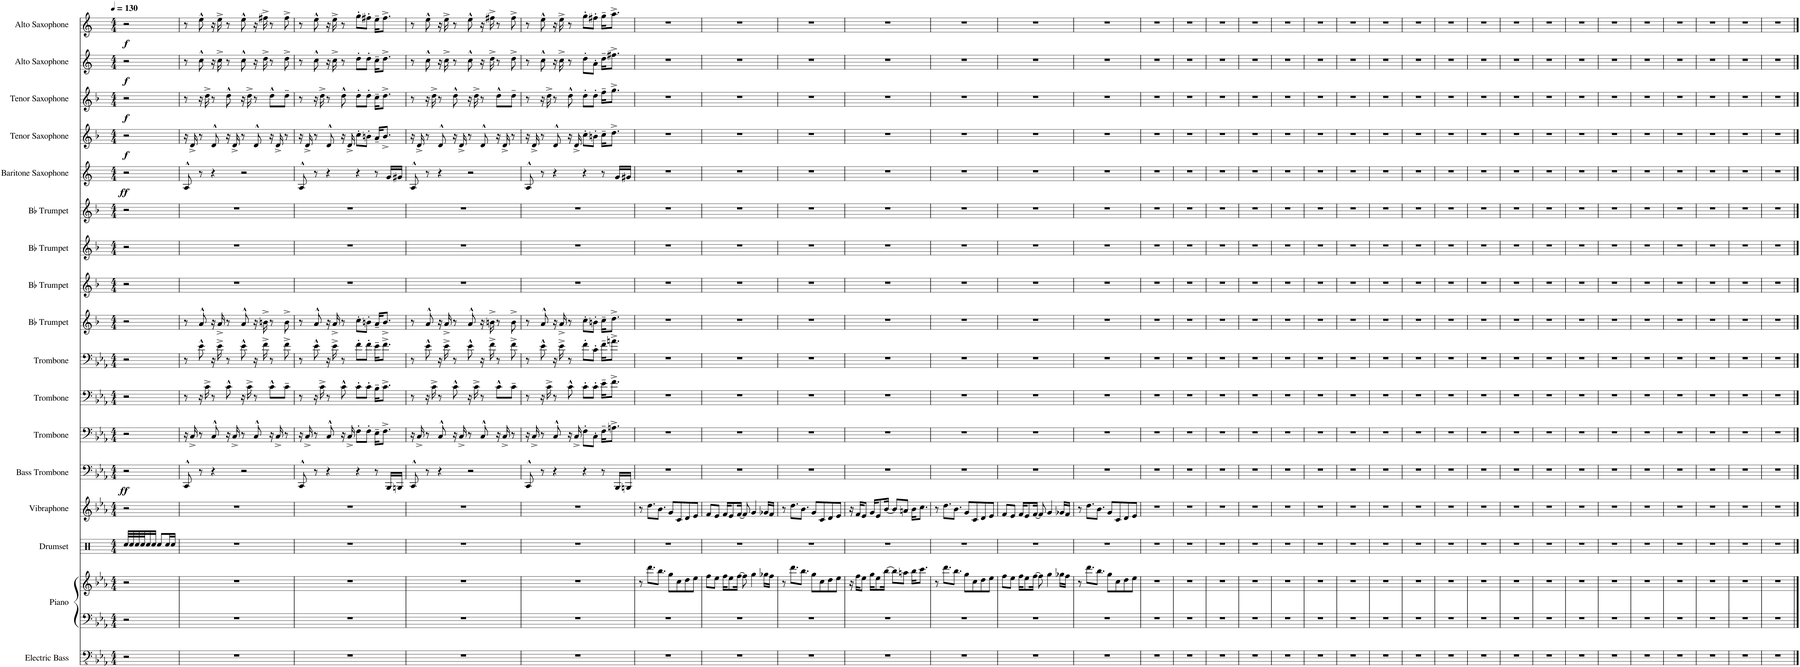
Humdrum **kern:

**kern	**kern	**kern	**kern	**kern	**kern	**dynam	**kern	**kern	**kern	**kern	**kern	**kern	**kern	**kern	**dynam	**kern	**dynam	**kern	**dynam	**kern	**dynam	**kern	**dynam
*part17	*part16	*part16	*part15	*part14	*part13	*part13	*part12	*part11	*part10	*part9	*part8	*part7	*part6	*part5	*part5	*part4	*part4	*part3	*part3	*part2	*part2	*part1	*part1
*staff18	*staff17	*staff16	*staff15	*staff14	*staff13	*staff13	*staff12	*staff11	*staff10	*staff9	*staff8	*staff7	*staff6	*staff5	*staff5	*staff4	*staff4	*staff3	*staff3	*staff2	*staff2	*staff1	*staff1
*I"Electric Bass	*I"Piano	*	*I"Drumset	*I"Vibraphone	*I"Bass Trombone	*	*I"Trombone	*I"Trombone	*I"Trombone	*I"Bb Trumpet	*I"Bb Trumpet	*I"Bb Trumpet	*I"Bb Trumpet	*I"Baritone Saxophone	*	*I"Tenor Saxophone	*	*I"Tenor Saxophone	*	*I"Alto Saxophone	*	*I"Alto Saxophone	*
*I'El. B.	*I'Pno.	*	*I'Drs.	*I'Vib.	*I'B. Tbn.	*	*I'Tbn.	*I'Tbn.	*I'Tbn.	*I'Bb Tpt.	*I'Bb Tpt.	*I'Bb Tpt.	*I'Bb Tpt.	*I'Bar. Sax.	*	*I'T. Sax.	*	*I'T. Sax.	*	*I'A. Sax.	*	*I'A. Sax.	*
*clefFv4	*clefF4	*clefG2	*clefX	*clefG2	*clefF4	*	*clefF4	*clefF4	*clefF4	*clefG2	*clefG2	*clefG2	*clefG2	*clefG2	*	*clefG2	*	*clefG2	*	*clefG2	*	*clefG2	*
*	*	*	*	*	*	*	*	*	*	*Trd1c2	*Trd1c2	*Trd1c2	*Trd1c2	*Trd12c21	*	*Trd8c14	*	*Trd8c14	*	*Trd5c9	*	*Trd5c9	*
*k[b-e-a-]	*k[b-e-a-]	*k[b-e-a-]	*k[]	*k[b-e-a-]	*k[b-e-a-]	*	*k[b-e-a-]	*k[b-e-a-]	*k[b-e-a-]	*k[b-]	*k[b-]	*k[b-]	*k[b-]	*k[]	*	*k[b-]	*	*k[b-]	*	*k[]	*	*k[]	*
*M4/4	*M4/4	*M4/4	*M4/4	*M4/4	*M4/4	*	*M4/4	*M4/4	*M4/4	*M4/4	*M4/4	*M4/4	*M4/4	*M4/4	*	*M4/4	*	*M4/4	*	*M4/4	*	*M4/4	*
*MM130	*MM130	*MM130	*MM130	*MM130	*MM130	*	*MM130	*MM130	*MM130	*MM130	*MM130	*MM130	*MM130	*MM130	*	*MM130	*	*MM130	*	*MM130	*	*MM130	*
=1	=1	=1	=1	=1	=1	=1	=1	=1	=1	=1	=1	=1	=1	=1	=1	=1	=1	=1	=1	=1	=1	=1	=1
!	!	!	!	!	!	!LO:DY:b	!	!	!	!	!	!	!	!	!LO:DY:b	!	!LO:DY:b	!	!LO:DY:b	!	!LO:DY:b	!	!LO:DY:b
2r	2r	2r	32Rcc/LLL	2r	2r	ff	2r	2r	2r	2r	2r	2r	2r	2r	ff	2r	f	2r	f	2r	f	2r	f
.	.	.	32Rcc/	.	.	.	.	.	.	.	.	.	.	.	.	.	.	.	.	.	.	.	.
.	.	.	32Rcc/	.	.	.	.	.	.	.	.	.	.	.	.	.	.	.	.	.	.	.	.
.	.	.	32Rcc/J	.	.	.	.	.	.	.	.	.	.	.	.	.	.	.	.	.	.	.	.
.	.	.	16Rcc/	.	.	.	.	.	.	.	.	.	.	.	.	.	.	.	.	.	.	.	.
.	.	.	16Rcc/JJ	.	.	.	.	.	.	.	.	.	.	.	.	.	.	.	.	.	.	.	.
.	.	.	8Rcc/L	.	.	.	.	.	.	.	.	.	.	.	.	.	.	.	.	.	.	.	.
.	.	.	16Rcc/L	.	.	.	.	.	.	.	.	.	.	.	.	.	.	.	.	.	.	.	.
.	.	.	16Rcc/JJ	.	.	.	.	.	.	.	.	.	.	.	.	.	.	.	.	.	.	.	.
=2	=2	=2	=2	=2	=2	=2	=2	=2	=2	=2	=2	=2	=2	=2	=2	=2	=2	=2	=2	=2	=2	=2	=2
1r	1r	1r	1r	1r	8CC^^/	.	16r	8r	8r	8r	1r	1r	1r	8A^^/	.	16r	.	8r	.	8r	.	8r	.
.	.	.	.	.	.	.	16C^/	.	.	.	.	.	.	.	.	16d^/	.	.	.	.	.	.	.
.	.	.	.	.	8r	.	8r	16r	8e-^^\	8a^^/	.	.	.	8r	.	8r	.	16r	.	8cc^^\	.	8ee^^\	.
.	.	.	.	.	.	.	.	16c^\	.	.	.	.	.	.	.	.	.	16dd^\	.	.	.	.	.
.	.	.	.	.	4r	.	8C^^/	8r	16r	16r	.	.	.	4r	.	8d^^/	.	8r	.	16r	.	16r	.
.	.	.	.	.	.	.	.	.	16e-^\	16a^/	.	.	.	.	.	.	.	.	.	16cc^\	.	16ee^\	.
.	.	.	.	.	.	.	16r	8c^^\	8r	8r	.	.	.	.	.	16r	.	8dd^^\	.	8r	.	8r	.
.	.	.	.	.	.	.	16C^/	.	.	.	.	.	.	.	.	16d^/	.	.	.	.	.	.	.
.	.	.	.	.	2r	.	8r	16r	8e-^^\	8a^^/	.	.	.	2r	.	8r	.	16r	.	8cc^^\	.	8ee^^\	.
.	.	.	.	.	.	.	.	16c^\	.	.	.	.	.	.	.	.	.	16dd^\	.	.	.	.	.
.	.	.	.	.	.	.	8C^^/	8r	16r	16r	.	.	.	.	.	8d^^/	.	8r	.	16r	.	16r	.
.	.	.	.	.	.	.	.	.	16f^\	16bn^\	.	.	.	.	.	.	.	.	.	16dd^\	.	16ff#X^\	.
.	.	.	.	.	.	.	16r	8c^^\L	8r	8r	.	.	.	.	.	16r	.	8dd^^\L	.	8r	.	8r	.
.	.	.	.	.	.	.	16C^/	.	.	.	.	.	.	.	.	16d^/	.	.	.	.	.	.	.
.	.	.	.	.	.	.	8r	8c~\J	8f^\	8b^\	.	.	.	.	.	8r	.	8dd~\J	.	8dd^\	.	8ff#^\	.
=3	=3	=3	=3	=3	=3	=3	=3	=3	=3	=3	=3	=3	=3	=3	=3	=3	=3	=3	=3	=3	=3	=3	=3
1r	1r	1r	1r	1r	8CC^^/	.	16r	8r	8r	8r	1r	1r	1r	8A^^/	.	16r	.	8r	.	8r	.	8r	.
.	.	.	.	.	.	.	16C^/	.	.	.	.	.	.	.	.	16d^/	.	.	.	.	.	.	.
.	.	.	.	.	8r	.	8r	16r	8e-^^\	8a^^/	.	.	.	8r	.	8r	.	16r	.	8cc^^\	.	8ee^^\	.
.	.	.	.	.	.	.	.	16c^\	.	.	.	.	.	.	.	.	.	16dd^\	.	.	.	.	.
.	.	.	.	.	4r	.	8C^^/	8r	16r	16r	.	.	.	4r	.	8d^^/	.	8r	.	16r	.	16r	.
.	.	.	.	.	.	.	.	.	16e-^\	16a^/	.	.	.	.	.	.	.	.	.	16cc^\	.	16ee^\	.
.	.	.	.	.	.	.	16r	8c^^\	8r	8r	.	.	.	.	.	16r	.	8dd^^\	.	8r	.	8r	.
.	.	.	.	.	.	.	16C^/	.	.	.	.	.	.	.	.	16d^/	.	.	.	.	.	.	.
.	.	.	.	.	4r	.	8F'\L	8c'\L	8f'\L	8cc'\L	.	.	.	4r	.	8cc'\L	.	8dd'\L	.	8dd'\L	.	8gg'\L	.
.	.	.	.	.	.	.	8F'\J	8c'\J	8f'\J	8bn'\J	.	.	.	.	.	8bn'\J	.	8dd'\J	.	8dd'\J	.	8ff#X'\J	.
.	.	.	.	.	8r	.	16E-~\KL	16B-~\KL	16e-~\KL	16a~/KL	.	.	.	8r	.	16a~/KL	.	16cc~\KL	.	16cc~\KL	.	16ee~\KL	.
.	.	.	.	.	.	.	8.F^\J	8.c^\J	8.f^\J	8.b^/J	.	.	.	.	.	8.b^/J	.	8.dd^\J	.	8.dd^\J	.	8.ff#^\J	.
.	.	.	.	.	16BBB-/LL	.	.	.	.	.	.	.	.	16g/LL	.	.	.	.	.	.	.	.	.
.	.	.	.	.	16BBBn/JJ	.	.	.	.	.	.	.	.	16g#X/JJ	.	.	.	.	.	.	.	.	.
=4	=4	=4	=4	=4	=4	=4	=4	=4	=4	=4	=4	=4	=4	=4	=4	=4	=4	=4	=4	=4	=4	=4	=4
1r	1r	1r	1r	1r	8CC^^/	.	16r	8r	8r	8r	1r	1r	1r	8A^^/	.	16r	.	8r	.	8r	.	8r	.
.	.	.	.	.	.	.	16C^/	.	.	.	.	.	.	.	.	16d^/	.	.	.	.	.	.	.
.	.	.	.	.	8r	.	8r	16r	8e-^^\	8a^^/	.	.	.	8r	.	8r	.	16r	.	8cc^^\	.	8ee^^\	.
.	.	.	.	.	.	.	.	16c^\	.	.	.	.	.	.	.	.	.	16dd^\	.	.	.	.	.
.	.	.	.	.	4r	.	8C^^/	8r	16r	16r	.	.	.	4r	.	8d^^/	.	8r	.	16r	.	16r	.
.	.	.	.	.	.	.	.	.	16e-^\	16a^/	.	.	.	.	.	.	.	.	.	16cc^\	.	16ee^\	.
.	.	.	.	.	.	.	16r	8c^^\	8r	8r	.	.	.	.	.	16r	.	8dd^^\	.	8r	.	8r	.
.	.	.	.	.	.	.	16C^/	.	.	.	.	.	.	.	.	16d^/	.	.	.	.	.	.	.
.	.	.	.	.	2r	.	8r	16r	8e-^^\	8a^^/	.	.	.	2r	.	8r	.	16r	.	8cc^^\	.	8ee^^\	.
.	.	.	.	.	.	.	.	16c^\	.	.	.	.	.	.	.	.	.	16dd^\	.	.	.	.	.
.	.	.	.	.	.	.	8C^^/	8r	16r	16r	.	.	.	.	.	8d^^/	.	8r	.	16r	.	16r	.
.	.	.	.	.	.	.	.	.	16f^\	16bn^\	.	.	.	.	.	.	.	.	.	16dd^\	.	16ff#X^\	.
.	.	.	.	.	.	.	16r	8c^^\L	8r	8r	.	.	.	.	.	16r	.	8dd^^\L	.	8r	.	8r	.
.	.	.	.	.	.	.	16C^/	.	.	.	.	.	.	.	.	16d^/	.	.	.	.	.	.	.
.	.	.	.	.	.	.	8r	8c~\J	8f^\	8b^\	.	.	.	.	.	8r	.	8dd~\J	.	8dd^\	.	8ff#^\	.
=5	=5	=5	=5	=5	=5	=5	=5	=5	=5	=5	=5	=5	=5	=5	=5	=5	=5	=5	=5	=5	=5	=5	=5
1r	1r	1r	1r	1r	8CC^^/	.	16r	8r	8r	8r	1r	1r	1r	8A^^/	.	16r	.	8r	.	8r	.	8r	.
.	.	.	.	.	.	.	16C^/	.	.	.	.	.	.	.	.	16d^/	.	.	.	.	.	.	.
.	.	.	.	.	8r	.	8r	16r	8e-^^\	8a^^/	.	.	.	8r	.	8r	.	16r	.	8cc^^\	.	8ee^^\	.
.	.	.	.	.	.	.	.	16c^\	.	.	.	.	.	.	.	.	.	16dd^\	.	.	.	.	.
.	.	.	.	.	4r	.	8C^^/	8r	16r	16r	.	.	.	4r	.	8d^^/	.	8r	.	16r	.	16r	.
.	.	.	.	.	.	.	.	.	16e-^\	16a^/	.	.	.	.	.	.	.	.	.	16cc^\	.	16ee^\	.
.	.	.	.	.	.	.	16r	8c^^\	8r	8r	.	.	.	.	.	16r	.	8dd^^\	.	8r	.	8r	.
.	.	.	.	.	.	.	16C^/	.	.	.	.	.	.	.	.	16d^/	.	.	.	.	.	.	.
.	.	.	.	.	4r	.	8F'\L	8c'\L	8f'\L	8cc'\L	.	.	.	4r	.	8cc'\L	.	8dd'\L	.	8dd'\L	.	8gg'\L	.
.	.	.	.	.	.	.	8C'\J	8c'\J	8c'\J	8bn'\J	.	.	.	.	.	8bn'\J	.	8dd'\J	.	8a'\J	.	8ff#X'\J	.
.	.	.	.	.	8r	.	16F~\KL	16e-~\KL	16f~\KL	16cc~\KL	.	.	.	8r	.	16cc~\KL	.	16ff~\KL	.	16dd~\KL	.	16gg~\KL	.
.	.	.	.	.	.	.	8.An^\J	8.f^\J	8.an^\J	8.dd^\J	.	.	.	.	.	8.dd^\J	.	8.gg^\J	.	8.ff#X^\J	.	8.aa^\J	.
.	.	.	.	.	16BBB-/LL	.	.	.	.	.	.	.	.	16g/LL	.	.	.	.	.	.	.	.	.
.	.	.	.	.	16BBBn/JJ	.	.	.	.	.	.	.	.	16g#X/JJ	.	.	.	.	.	.	.	.	.
=6	=6	=6	=6	=6	=6	=6	=6	=6	=6	=6	=6	=6	=6	=6	=6	=6	=6	=6	=6	=6	=6	=6	=6
1r	1r	8r	1r	8r	1r	.	1r	1r	1r	1r	1r	1r	1r	1r	.	1r	.	1r	.	1r	.	1r	.
.	.	8.ddd\L	.	8.dd\L	.	.	.	.	.	.	.	.	.	.	.	.	.	.	.	.	.	.	.
.	.	8.bb-\J	.	8.b-\J	.	.	.	.	.	.	.	.	.	.	.	.	.	.	.	.	.	.	.
.	.	8gg\L	.	8g/L	.	.	.	.	.	.	.	.	.	.	.	.	.	.	.	.	.	.	.
.	.	8cc\	.	8c/	.	.	.	.	.	.	.	.	.	.	.	.	.	.	.	.	.	.	.
.	.	8dd\	.	8d/	.	.	.	.	.	.	.	.	.	.	.	.	.	.	.	.	.	.	.
.	.	8ee-\J	.	8e-/J	.	.	.	.	.	.	.	.	.	.	.	.	.	.	.	.	.	.	.
=7	=7	=7	=7	=7	=7	=7	=7	=7	=7	=7	=7	=7	=7	=7	=7	=7	=7	=7	=7	=7	=7	=7	=7
1r	1r	8ff\L	1r	8f/L	1r	.	1r	1r	1r	1r	1r	1r	1r	1r	.	1r	.	1r	.	1r	.	1r	.
.	.	8ee-\J	.	8e-/J	.	.	.	.	.	.	.	.	.	.	.	.	.	.	.	.	.	.	.
.	.	16ff\KL	.	16f/KL	.	.	.	.	.	.	.	.	.	.	.	.	.	.	.	.	.	.	.
.	.	8ee-\	.	8e-/	.	.	.	.	.	.	.	.	.	.	.	.	.	.	.	.	.	.	.
.	.	[16ff\Jk	.	[16f/Jk	.	.	.	.	.	.	.	.	.	.	.	.	.	.	.	.	.	.	.
.	.	8ff\]	.	8f/]	.	.	.	.	.	.	.	.	.	.	.	.	.	.	.	.	.	.	.
.	.	4gg\	.	4g/	.	.	.	.	.	.	.	.	.	.	.	.	.	.	.	.	.	.	.
.	.	16gg-X\LL	.	16g-X/LL	.	.	.	.	.	.	.	.	.	.	.	.	.	.	.	.	.	.	.
.	.	16ff\JJ	.	16f/JJ	.	.	.	.	.	.	.	.	.	.	.	.	.	.	.	.	.	.	.
=8	=8	=8	=8	=8	=8	=8	=8	=8	=8	=8	=8	=8	=8	=8	=8	=8	=8	=8	=8	=8	=8	=8	=8
1r	1r	8r	1r	8r	1r	.	1r	1r	1r	1r	1r	1r	1r	1r	.	1r	.	1r	.	1r	.	1r	.
.	.	8.ddd\L	.	8.dd\L	.	.	.	.	.	.	.	.	.	.	.	.	.	.	.	.	.	.	.
.	.	8.bb-\J	.	8.b-\J	.	.	.	.	.	.	.	.	.	.	.	.	.	.	.	.	.	.	.
.	.	8gg\L	.	8g/L	.	.	.	.	.	.	.	.	.	.	.	.	.	.	.	.	.	.	.
.	.	8cc\	.	8c/	.	.	.	.	.	.	.	.	.	.	.	.	.	.	.	.	.	.	.
.	.	8dd\	.	8d/	.	.	.	.	.	.	.	.	.	.	.	.	.	.	.	.	.	.	.
.	.	8ee-\J	.	8e-/J	.	.	.	.	.	.	.	.	.	.	.	.	.	.	.	.	.	.	.
=9	=9	=9	=9	=9	=9	=9	=9	=9	=9	=9	=9	=9	=9	=9	=9	=9	=9	=9	=9	=9	=9	=9	=9
1r	1r	16r	1r	16r	1r	.	1r	1r	1r	1r	1r	1r	1r	1r	.	1r	.	1r	.	1r	.	1r	.
.	.	16ff\KL	.	16f/KL	.	.	.	.	.	.	.	.	.	.	.	.	.	.	.	.	.	.	.
.	.	8ee-\J	.	8e-/J	.	.	.	.	.	.	.	.	.	.	.	.	.	.	.	.	.	.	.
.	.	16gg\KL	.	16g/KL	.	.	.	.	.	.	.	.	.	.	.	.	.	.	.	.	.	.	.
.	.	8ee-\	.	8e-/	.	.	.	.	.	.	.	.	.	.	.	.	.	.	.	.	.	.	.
.	.	[16bb-\Jk	.	[16b-/Jk	.	.	.	.	.	.	.	.	.	.	.	.	.	.	.	.	.	.	.
.	.	8bb-\L]	.	8b-/L]	.	.	.	.	.	.	.	.	.	.	.	.	.	.	.	.	.	.	.
.	.	8aan\J	.	8an/J	.	.	.	.	.	.	.	.	.	.	.	.	.	.	.	.	.	.	.
.	.	16bb-\KL	.	16b-\KL	.	.	.	.	.	.	.	.	.	.	.	.	.	.	.	.	.	.	.
.	.	8.ccc\J	.	8.cc\J	.	.	.	.	.	.	.	.	.	.	.	.	.	.	.	.	.	.	.
=10	=10	=10	=10	=10	=10	=10	=10	=10	=10	=10	=10	=10	=10	=10	=10	=10	=10	=10	=10	=10	=10	=10	=10
1r	1r	8r	1r	8r	1r	.	1r	1r	1r	1r	1r	1r	1r	1r	.	1r	.	1r	.	1r	.	1r	.
.	.	8.ddd\L	.	8.dd\L	.	.	.	.	.	.	.	.	.	.	.	.	.	.	.	.	.	.	.
.	.	8.bb-\J	.	8.b-\J	.	.	.	.	.	.	.	.	.	.	.	.	.	.	.	.	.	.	.
.	.	8gg\L	.	8g/L	.	.	.	.	.	.	.	.	.	.	.	.	.	.	.	.	.	.	.
.	.	8cc\	.	8c/	.	.	.	.	.	.	.	.	.	.	.	.	.	.	.	.	.	.	.
.	.	8dd\	.	8d/	.	.	.	.	.	.	.	.	.	.	.	.	.	.	.	.	.	.	.
.	.	8ee-\J	.	8e-/J	.	.	.	.	.	.	.	.	.	.	.	.	.	.	.	.	.	.	.
=11	=11	=11	=11	=11	=11	=11	=11	=11	=11	=11	=11	=11	=11	=11	=11	=11	=11	=11	=11	=11	=11	=11	=11
1r	1r	8ff\L	1r	8f/L	1r	.	1r	1r	1r	1r	1r	1r	1r	1r	.	1r	.	1r	.	1r	.	1r	.
.	.	8ee-\J	.	8e-/J	.	.	.	.	.	.	.	.	.	.	.	.	.	.	.	.	.	.	.
.	.	16ff\KL	.	16f/KL	.	.	.	.	.	.	.	.	.	.	.	.	.	.	.	.	.	.	.
.	.	8ee-\	.	8e-/	.	.	.	.	.	.	.	.	.	.	.	.	.	.	.	.	.	.	.
.	.	[16ff\Jk	.	[16f/Jk	.	.	.	.	.	.	.	.	.	.	.	.	.	.	.	.	.	.	.
.	.	8ff\]	.	8f/]	.	.	.	.	.	.	.	.	.	.	.	.	.	.	.	.	.	.	.
.	.	4gg\	.	4g/	.	.	.	.	.	.	.	.	.	.	.	.	.	.	.	.	.	.	.
.	.	16gg-X\LL	.	16g-X/LL	.	.	.	.	.	.	.	.	.	.	.	.	.	.	.	.	.	.	.
.	.	16ff\JJ	.	16f/JJ	.	.	.	.	.	.	.	.	.	.	.	.	.	.	.	.	.	.	.
=12	=12	=12	=12	=12	=12	=12	=12	=12	=12	=12	=12	=12	=12	=12	=12	=12	=12	=12	=12	=12	=12	=12	=12
1r	1r	8r	1r	8r	1r	.	1r	1r	1r	1r	1r	1r	1r	1r	.	1r	.	1r	.	1r	.	1r	.
.	.	8.ddd\L	.	8.dd\L	.	.	.	.	.	.	.	.	.	.	.	.	.	.	.	.	.	.	.
.	.	8.bb-\J	.	8.b-\J	.	.	.	.	.	.	.	.	.	.	.	.	.	.	.	.	.	.	.
.	.	8gg\L	.	8g/L	.	.	.	.	.	.	.	.	.	.	.	.	.	.	.	.	.	.	.
.	.	8cc\	.	8c/	.	.	.	.	.	.	.	.	.	.	.	.	.	.	.	.	.	.	.
.	.	8dd\	.	8d/	.	.	.	.	.	.	.	.	.	.	.	.	.	.	.	.	.	.	.
.	.	8ee-\J	.	8e-/J	.	.	.	.	.	.	.	.	.	.	.	.	.	.	.	.	.	.	.
=13	=13	=13	=13	=13	=13	=13	=13	=13	=13	=13	=13	=13	=13	=13	=13	=13	=13	=13	=13	=13	=13	=13	=13
1r	1r	1r	1r	1r	1r	.	1r	1r	1r	1r	1r	1r	1r	1r	.	1r	.	1r	.	1r	.	1r	.
=14	=14	=14	=14	=14	=14	=14	=14	=14	=14	=14	=14	=14	=14	=14	=14	=14	=14	=14	=14	=14	=14	=14	=14
1r	1r	1r	1r	1r	1r	.	1r	1r	1r	1r	1r	1r	1r	1r	.	1r	.	1r	.	1r	.	1r	.
=15	=15	=15	=15	=15	=15	=15	=15	=15	=15	=15	=15	=15	=15	=15	=15	=15	=15	=15	=15	=15	=15	=15	=15
1r	1r	1r	1r	1r	1r	.	1r	1r	1r	1r	1r	1r	1r	1r	.	1r	.	1r	.	1r	.	1r	.
=16	=16	=16	=16	=16	=16	=16	=16	=16	=16	=16	=16	=16	=16	=16	=16	=16	=16	=16	=16	=16	=16	=16	=16
1r	1r	1r	1r	1r	1r	.	1r	1r	1r	1r	1r	1r	1r	1r	.	1r	.	1r	.	1r	.	1r	.
=17	=17	=17	=17	=17	=17	=17	=17	=17	=17	=17	=17	=17	=17	=17	=17	=17	=17	=17	=17	=17	=17	=17	=17
1r	1r	1r	1r	1r	1r	.	1r	1r	1r	1r	1r	1r	1r	1r	.	1r	.	1r	.	1r	.	1r	.
=18	=18	=18	=18	=18	=18	=18	=18	=18	=18	=18	=18	=18	=18	=18	=18	=18	=18	=18	=18	=18	=18	=18	=18
1r	1r	1r	1r	1r	1r	.	1r	1r	1r	1r	1r	1r	1r	1r	.	1r	.	1r	.	1r	.	1r	.
=19	=19	=19	=19	=19	=19	=19	=19	=19	=19	=19	=19	=19	=19	=19	=19	=19	=19	=19	=19	=19	=19	=19	=19
1r	1r	1r	1r	1r	1r	.	1r	1r	1r	1r	1r	1r	1r	1r	.	1r	.	1r	.	1r	.	1r	.
=20	=20	=20	=20	=20	=20	=20	=20	=20	=20	=20	=20	=20	=20	=20	=20	=20	=20	=20	=20	=20	=20	=20	=20
1r	1r	1r	1r	1r	1r	.	1r	1r	1r	1r	1r	1r	1r	1r	.	1r	.	1r	.	1r	.	1r	.
=21	=21	=21	=21	=21	=21	=21	=21	=21	=21	=21	=21	=21	=21	=21	=21	=21	=21	=21	=21	=21	=21	=21	=21
1r	1r	1r	1r	1r	1r	.	1r	1r	1r	1r	1r	1r	1r	1r	.	1r	.	1r	.	1r	.	1r	.
=22	=22	=22	=22	=22	=22	=22	=22	=22	=22	=22	=22	=22	=22	=22	=22	=22	=22	=22	=22	=22	=22	=22	=22
1r	1r	1r	1r	1r	1r	.	1r	1r	1r	1r	1r	1r	1r	1r	.	1r	.	1r	.	1r	.	1r	.
=23	=23	=23	=23	=23	=23	=23	=23	=23	=23	=23	=23	=23	=23	=23	=23	=23	=23	=23	=23	=23	=23	=23	=23
1r	1r	1r	1r	1r	1r	.	1r	1r	1r	1r	1r	1r	1r	1r	.	1r	.	1r	.	1r	.	1r	.
=24	=24	=24	=24	=24	=24	=24	=24	=24	=24	=24	=24	=24	=24	=24	=24	=24	=24	=24	=24	=24	=24	=24	=24
1r	1r	1r	1r	1r	1r	.	1r	1r	1r	1r	1r	1r	1r	1r	.	1r	.	1r	.	1r	.	1r	.
=25	=25	=25	=25	=25	=25	=25	=25	=25	=25	=25	=25	=25	=25	=25	=25	=25	=25	=25	=25	=25	=25	=25	=25
1r	1r	1r	1r	1r	1r	.	1r	1r	1r	1r	1r	1r	1r	1r	.	1r	.	1r	.	1r	.	1r	.
=26	=26	=26	=26	=26	=26	=26	=26	=26	=26	=26	=26	=26	=26	=26	=26	=26	=26	=26	=26	=26	=26	=26	=26
1r	1r	1r	1r	1r	1r	.	1r	1r	1r	1r	1r	1r	1r	1r	.	1r	.	1r	.	1r	.	1r	.
=27	=27	=27	=27	=27	=27	=27	=27	=27	=27	=27	=27	=27	=27	=27	=27	=27	=27	=27	=27	=27	=27	=27	=27
1r	1r	1r	1r	1r	1r	.	1r	1r	1r	1r	1r	1r	1r	1r	.	1r	.	1r	.	1r	.	1r	.
=28	=28	=28	=28	=28	=28	=28	=28	=28	=28	=28	=28	=28	=28	=28	=28	=28	=28	=28	=28	=28	=28	=28	=28
1r	1r	1r	1r	1r	1r	.	1r	1r	1r	1r	1r	1r	1r	1r	.	1r	.	1r	.	1r	.	1r	.
=29	=29	=29	=29	=29	=29	=29	=29	=29	=29	=29	=29	=29	=29	=29	=29	=29	=29	=29	=29	=29	=29	=29	=29
1r	1r	1r	1r	1r	1r	.	1r	1r	1r	1r	1r	1r	1r	1r	.	1r	.	1r	.	1r	.	1r	.
=30	=30	=30	=30	=30	=30	=30	=30	=30	=30	=30	=30	=30	=30	=30	=30	=30	=30	=30	=30	=30	=30	=30	=30
1r	1r	1r	1r	1r	1r	.	1r	1r	1r	1r	1r	1r	1r	1r	.	1r	.	1r	.	1r	.	1r	.
=31	=31	=31	=31	=31	=31	=31	=31	=31	=31	=31	=31	=31	=31	=31	=31	=31	=31	=31	=31	=31	=31	=31	=31
1r	1r	1r	1r	1r	1r	.	1r	1r	1r	1r	1r	1r	1r	1r	.	1r	.	1r	.	1r	.	1r	.
=32	=32	=32	=32	=32	=32	=32	=32	=32	=32	=32	=32	=32	=32	=32	=32	=32	=32	=32	=32	=32	=32	=32	=32
1r	1r	1r	1r	1r	1r	.	1r	1r	1r	1r	1r	1r	1r	1r	.	1r	.	1r	.	1r	.	1r	.
==	==	==	==	==	==	==	==	==	==	==	==	==	==	==	==	==	==	==	==	==	==	==	==
*-	*-	*-	*-	*-	*-	*-	*-	*-	*-	*-	*-	*-	*-	*-	*-	*-	*-	*-	*-	*-	*-	*-	*-
